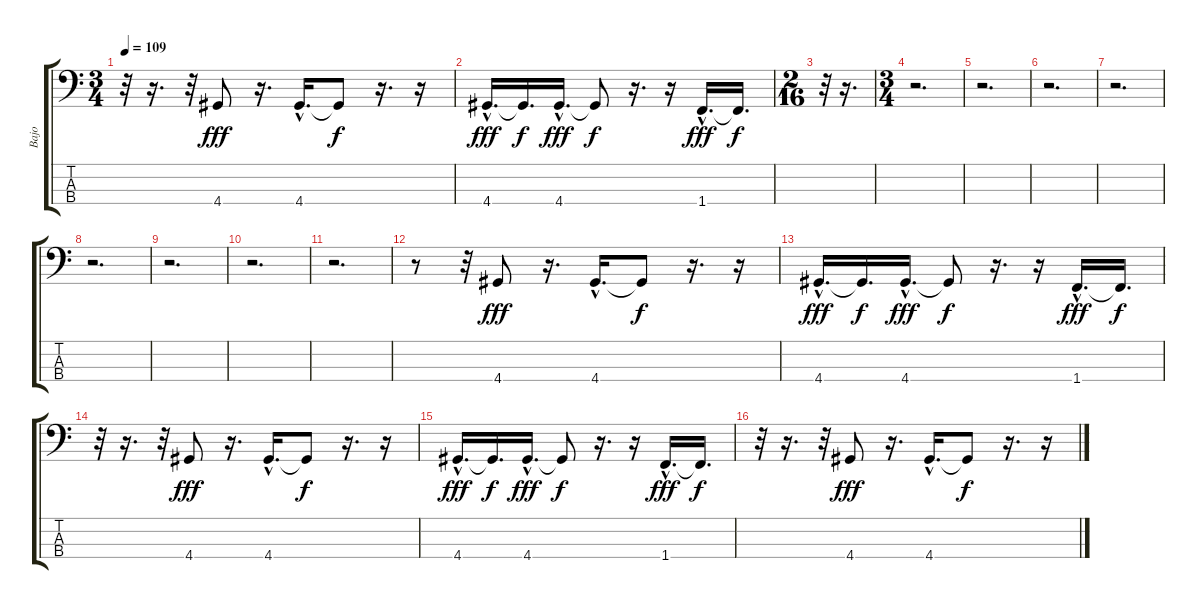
\track ("Bajo" "Bajo") {instrument electricbasspick}
\staff {score tabs}
\tuning (G2 D2 A1 E1) {hide}
\ts (3 4)
\tempo 109
\clef f4
\ks c
r.32{dy f} r.16{d} r.32 4.4.8{dy fff} r.16{d} 4.4{hac}.16{d} 4.4{t}.8{dy f} r.16{d} r.16 |
4.4{hac}.16{d dy fff} 4.4{t}.16{d dy f} 4.4{hac}.16{d dy fff} 4.4{t}.8{dy f} r.16{d} r.16 1.4{hac}.16{d dy fff} 1.4{t}.16{d dy f} |
\ts (2 16)
r.32 r.16{d} |
\ts (3 4)
r.2{d} |
r.2{d} |
r.2{d} |
r.2{d} |
r.2{d} |
r.2{d} |
r.2{d} |
r.2{d} |
r.8 r.32 4.4.8{dy fff} r.16{d} 4.4{hac}.16{d} 4.4{t}.8{dy f} r.16{d} r.16 |
4.4{hac}.16{d dy fff} 4.4{t}.16{d dy f} 4.4{hac}.16{d dy fff} 4.4{t}.8{dy f} r.16{d} r.16 1.4{hac}.16{d dy fff} 1.4{t}.16{d dy f} |
r.32 r.16{d} r.32 4.4.8{dy fff} r.16{d} 4.4{hac}.16{d} 4.4{t}.8{dy f} r.16{d} r.16 |
4.4{hac}.16{d dy fff} 4.4{t}.16{d dy f} 4.4{hac}.16{d dy fff} 4.4{t}.8{dy f} r.16{d} r.16 1.4{hac}.16{d dy fff} 1.4{t}.16{d dy f} |
r.32 r.16{d} r.32 4.4.8{dy fff} r.16{d} 4.4{hac}.16{d} 4.4{t}.8{dy f} r.16{d} r.16
